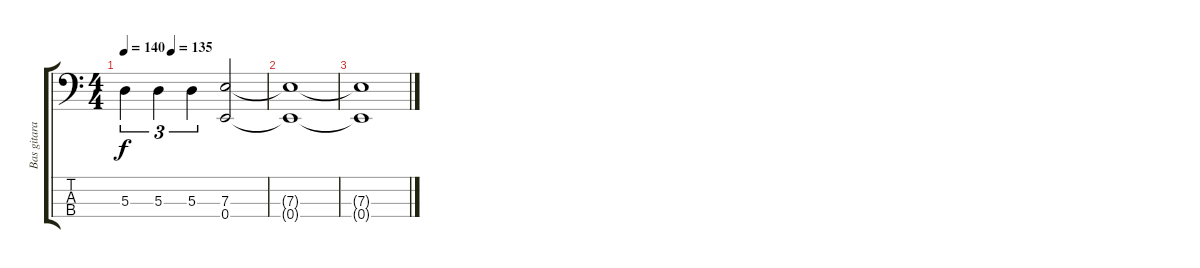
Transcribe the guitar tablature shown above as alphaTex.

\track ("Bas gitara - Aleksandar Barac" "Bas gitara") {instrument electricbasspick}
\staff {score tabs}
\tuning (G2 D2 A1 E1) {hide}
\ts (4 4)
\tempo 140
\tempo (135 0.3333333333333333)
\clef f4
\ks c
5.3.4{tu (3 2) dy f} 5.3.4{tu (3 2)} 5.3.4{tu (3 2)} (7.3 0.4).2 |
(7.3{t} 0.4{t}).1{volume 0} |
(7.3{t} 0.4{t}).1
